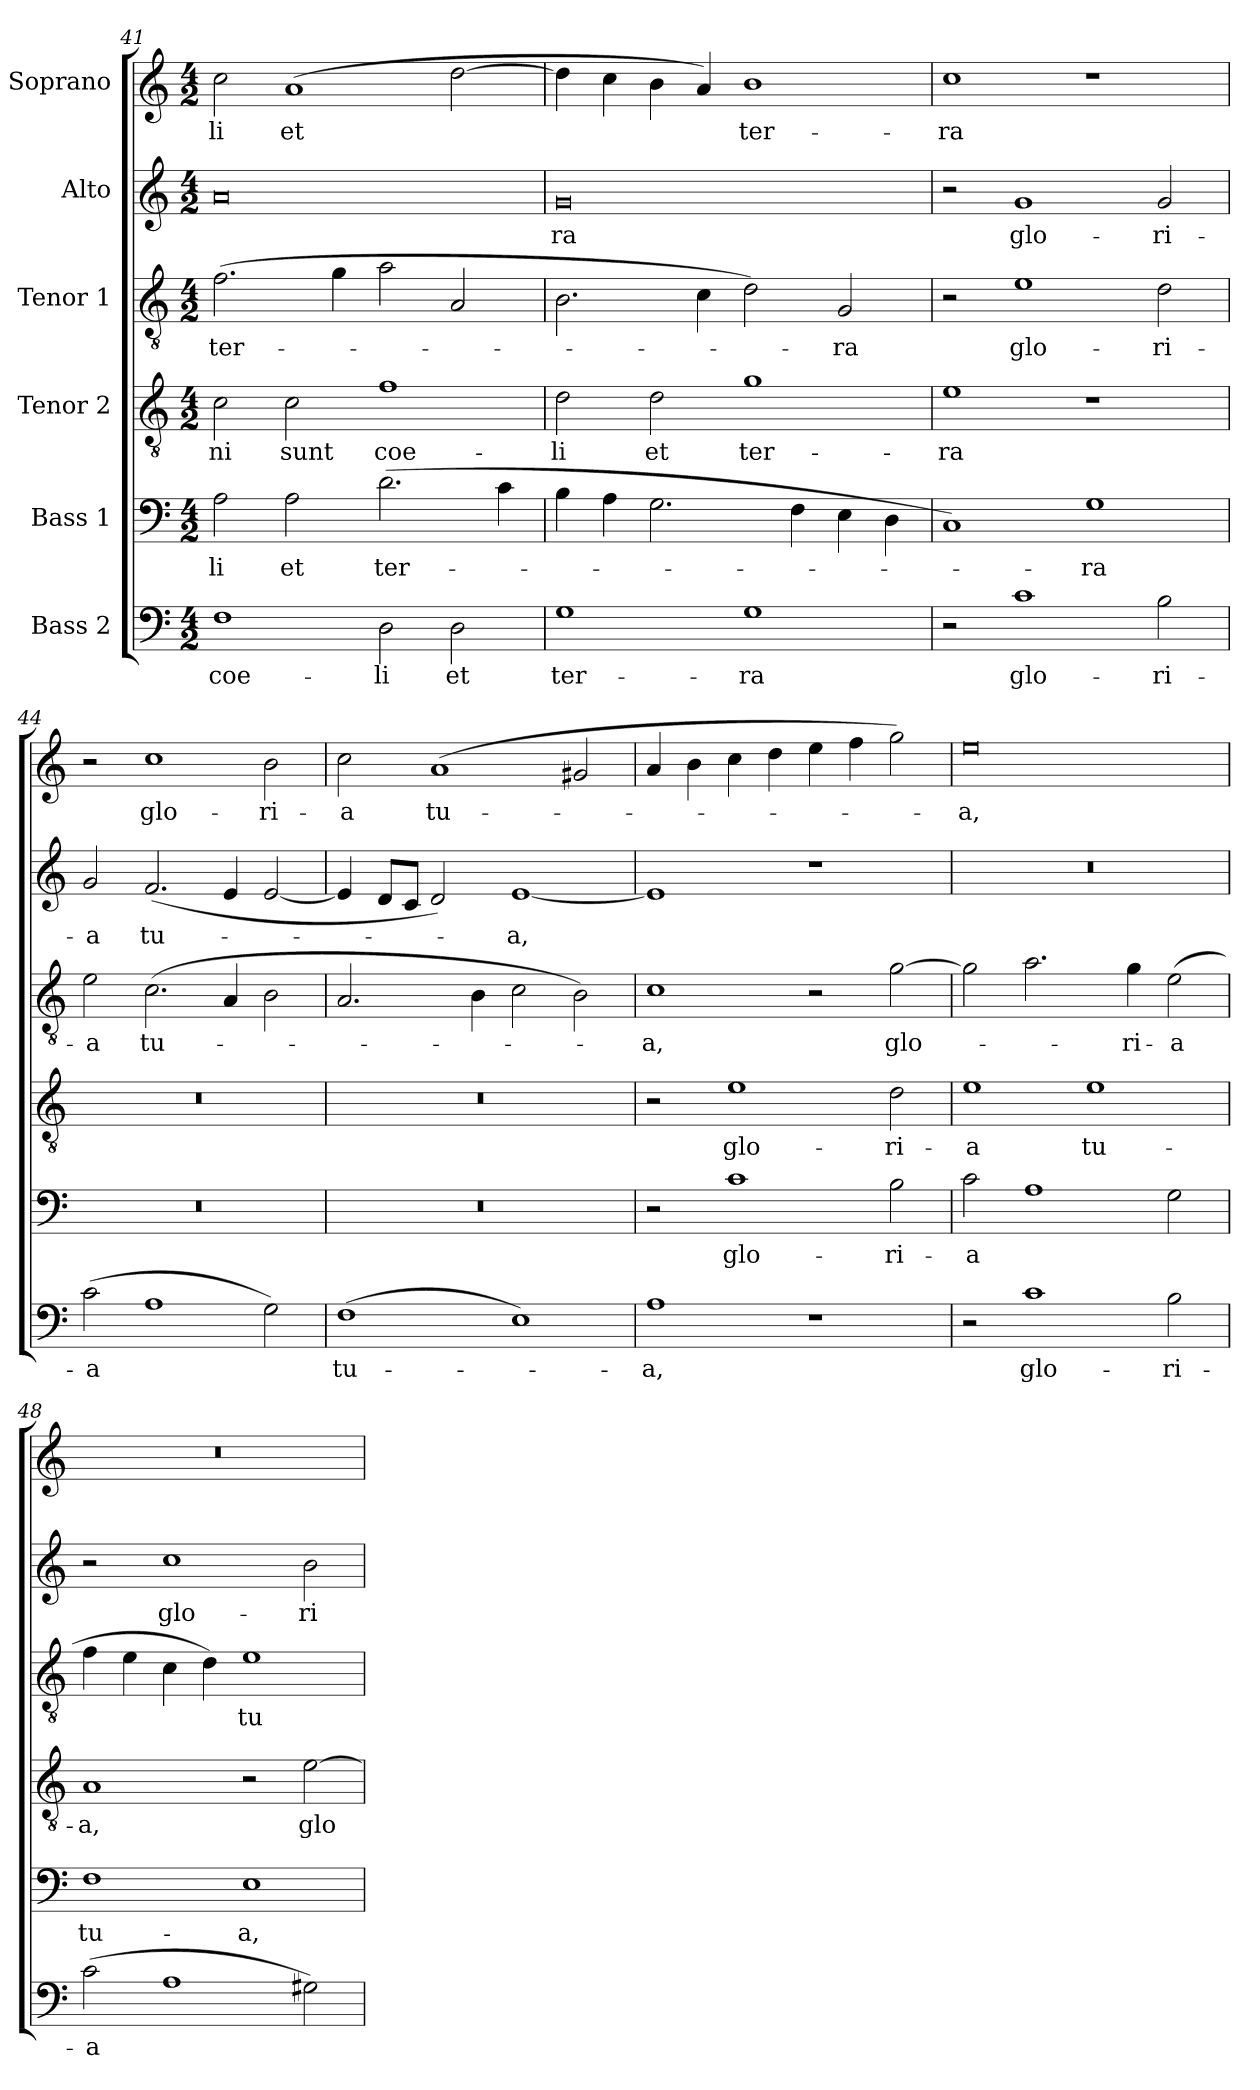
**kern	**text	**kern	**text	**kern	**text	**kern	**text	**kern	**text	**kern	**text
*part6	*part6	*part5	*part5	*part4	*part4	*part3	*part3	*part2	*part2	*part1	*part1
*staff6	*staff6	*staff5	*staff5	*staff4	*staff4	*staff3	*staff3	*staff2	*staff2	*staff1	*staff1
*I"Bass 2	*	*I"Bass 1	*	*I"Tenor 2	*	*I"Tenor 1	*	*I"Alto	*	*I"Soprano	*
*clefF4	*	*clefF4	*	*clefGv2	*	*clefGv2	*	*clefG2	*	*clefG2	*
*k[]	*	*k[]	*	*k[]	*	*k[]	*	*k[]	*	*k[]	*
*C:	*	*C:	*	*C:	*	*C:	*	*C:	*	*C:	*
*M4/2	*	*M4/2	*	*M4/2	*	*M4/2	*	*M4/2	*	*M4/2	*
=41	=41	=41	=41	=41	=41	=41	=41	=41	=41	=41	=41
1F	coe-	2A\	-li	2c\	-ni	(2.f\	ter-	0a	.	2cc\	-li
.	.	2A\	et	2c\	sunt	.	.	.	.	(1a	et
.	.	.	.	.	.	4g\	.	.	.	.	.
2D\	-li	(2.d\	ter-	1f	coe-	2a\	.	.	.	.	.
2D\	et	.	.	.	.	2A/	.	.	.	[2dd\	.
.	.	4c\	.	.	.	.	.	.	.	.	.
=42	=42	=42	=42	=42	=42	=42	=42	=42	=42	=42	=42
1G	ter-	4B\	.	2d\	-li	2.B\	.	0g	-ra	4dd\]	.
.	.	4A\	.	.	.	.	.	.	.	4cc\	.
.	.	2.G\	.	2d\	et	.	.	.	.	4b\	.
.	.	.	.	.	.	4c\	.	.	.	4a/)	.
1G	-ra	.	.	1g	ter-	2d\)	.	.	.	1b	ter-
.	.	4F\	.	.	.	.	.	.	.	.	.
.	.	4E\	.	.	.	2G/	-ra	.	.	.	.
.	.	4D\	.	.	.	.	.	.	.	.	.
!!LO:PB:g=z
=43	=43	=43	=43	=43	=43	=43	=43	=43	=43	=43	=43
2r	.	1C)	.	1e	-ra	2r	.	2r	.	1cc	-ra
1c	glo-	.	.	.	.	1e	glo-	1g	glo-	.	.
.	.	1G	-ra	1r	.	.	.	.	.	1r	.
2B\	-ri-	.	.	.	.	2d\	-ri-	2g/	-ri-	.	.
=44	=44	=44	=44	=44	=44	=44	=44	=44	=44	=44	=44
(2c\	-a	0r	.	0r	.	2e\	-a	2g/	-a	2r	.
1A	.	.	.	.	.	(2.c\	tu-	(2.f/	tu-	1cc	glo-
.	.	.	.	.	.	4A/	.	4e/	.	.	.
2G\)	.	.	.	.	.	2B\	.	[2e/	.	2b\	-ri-
=45	=45	=45	=45	=45	=45	=45	=45	=45	=45	=45	=45
(1F	tu-	0r	.	0r	.	2.A/	.	4e/]	.	2cc\	-a
.	.	.	.	.	.	.	.	8d/L	.	.	.
.	.	.	.	.	.	.	.	8c/J	.	.	.
.	.	.	.	.	.	.	.	2d/)	.	(1a	tu-
.	.	.	.	.	.	4B\	.	.	.	.	.
1E)	.	.	.	.	.	2c\	.	[1e	-a,	.	.
.	.	.	.	.	.	2B\)	.	.	.	2g#X/	.
=46	=46	=46	=46	=46	=46	=46	=46	=46	=46	=46	=46
1A	-a,	2r	.	2r	.	1c	-a,	1e]	.	4a/	.
.	.	.	.	.	.	.	.	.	.	4b\	.
.	.	1c	glo-	1e	glo-	.	.	.	.	4cc\	.
.	.	.	.	.	.	.	.	.	.	4dd\	.
1r	.	.	.	.	.	2r	.	1r	.	4ee\	.
.	.	.	.	.	.	.	.	.	.	4ff\	.
.	.	2B\	-ri-	2d\	-ri-	[2g\	glo-	.	.	2gg\)	.
=47	=47	=47	=47	=47	=47	=47	=47	=47	=47	=47	=47
2r	.	2c\	-a	1e	-a	2g\]	.	0r	.	0ee	-a,
1c	glo-	1A	.	.	.	2.a\	.	.	.	.	.
.	.	.	.	1e	tu-	.	.	.	.	.	.
.	.	.	.	.	.	4g\	-ri-	.	.	.	.
2B\	-ri-	2G\	.	.	.	(2e\	-a	.	.	.	.
=48	=48	=48	=48	=48	=48	=48	=48	=48	=48	=48	=48
(2c\	-a	1F	tu-	1A	-a,	4f\	.	2r	.	0r	.
.	.	.	.	.	.	4e\	.	.	.	.	.
1A	.	.	.	.	.	4c\	.	1cc	glo-	.	.
.	.	.	.	.	.	4d\)	.	.	.	.	.
.	.	1E	-a,	2r	.	1e	tu-	.	.	.	.
2G#X\)	.	.	.	[2e\	glo-	.	.	2b\	-ri-	.	.
=	=	=	=	=	=	=	=	=	=	=	=
*-	*-	*-	*-	*-	*-	*-	*-	*-	*-	*-	*-
